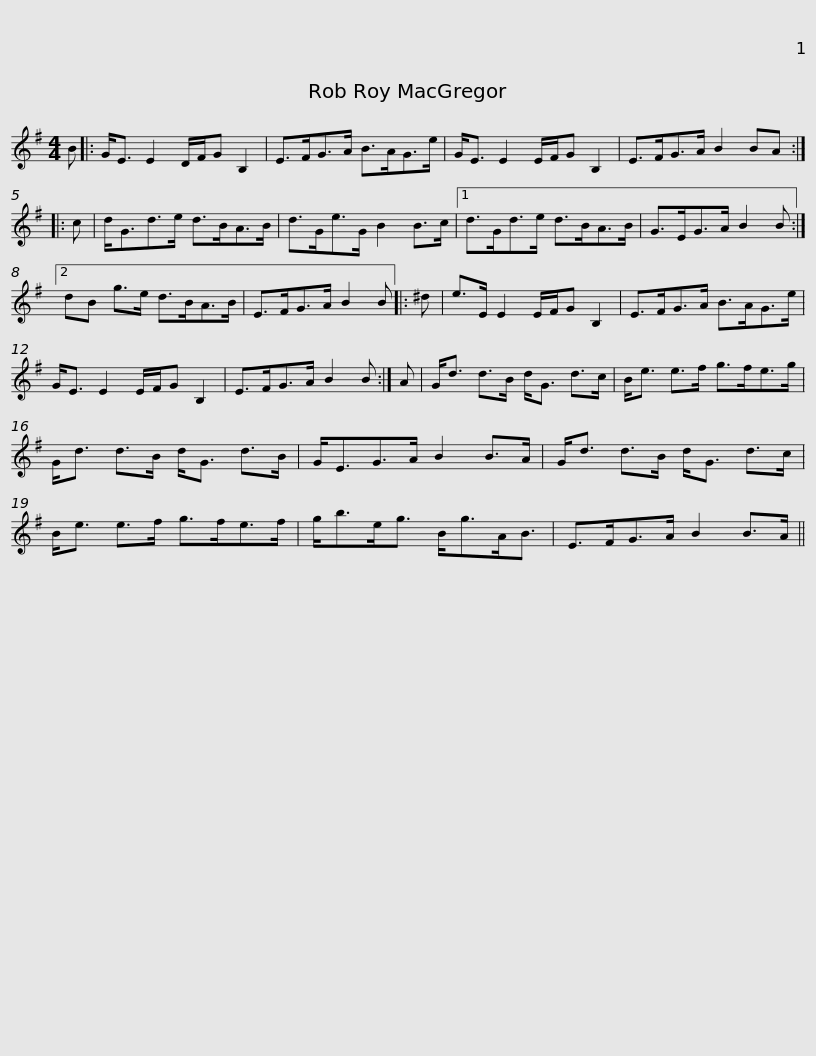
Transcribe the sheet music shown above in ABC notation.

X:1
L:1/8
M:4/4
I:linebreak $
K:Emin
V:1 treble
V:1
 B |: G<E E2 D/F/G B,2 | E>FG>A B>AG>e | G<E E2 E/F/G B,2 | E>FG>A B2 BA :: %5
 c |$ d<Gd>e d>BA>B | d>Ge>G B2 B>c |1 d>Gd>e d>BA>B | G>EG>A B2 B :|2 %10
 dB g>e d>BA>B |$ E>FG>A B2 B |: ^d | e>E E2 E/F/G B,2 | E>FG>A B>AG>e | %15
 G<E E2 E/F/G B,2 | E>FG>A B2 B :| A |$ G<d d>B d<G d>c | B<e e>f g>fe>g | %20
 G<d d>B d<G d>B | G<EG>A B2 B>A |$ G<d d>B d<G d>c | B<e e>f g>fe>f | g<be<g B<gA<B | %25
 E>FG>A B2 B>A || %26
